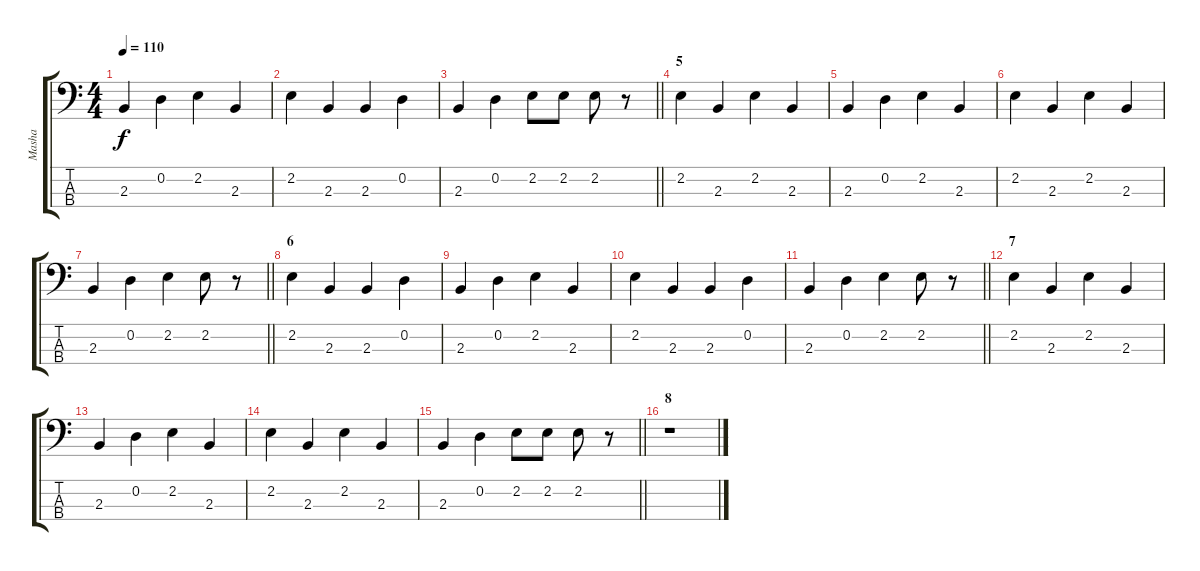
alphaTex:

\track ("Masha" "Masha") {instrument acousticbass}
\staff {score tabs}
\tuning (G2 D2 A1 E1) {hide}
\ts (4 4)
\tempo 110
\clef f4
\ks c
2.3.4{dy f} 0.2.4 2.2.4 2.3.4 |
2.2.4 2.3.4 2.3.4 0.2.4 |
\barLineRight lightlight
2.3.4 0.2.4 2.2.8 2.2.8 2.2.8 r.8 |
\section ("" "5")
2.2.4 2.3.4 2.2.4 2.3.4 |
2.3.4 0.2.4 2.2.4 2.3.4 |
2.2.4 2.3.4 2.2.4 2.3.4 |
\barLineRight lightlight
2.3.4 0.2.4 2.2.4 2.2.8 r.8 |
\section ("" "6")
2.2.4 2.3.4 2.3.4 0.2.4 |
2.3.4 0.2.4 2.2.4 2.3.4 |
2.2.4 2.3.4 2.3.4 0.2.4 |
\barLineRight lightlight
2.3.4 0.2.4 2.2.4 2.2.8 r.8 |
\section ("" "7")
2.2.4 2.3.4 2.2.4 2.3.4 |
2.3.4 0.2.4 2.2.4 2.3.4 |
2.2.4 2.3.4 2.2.4 2.3.4 |
\barLineRight lightlight
2.3.4 0.2.4 2.2.8 2.2.8 2.2.8 r.8 |
\section ("" "8")
r.1
